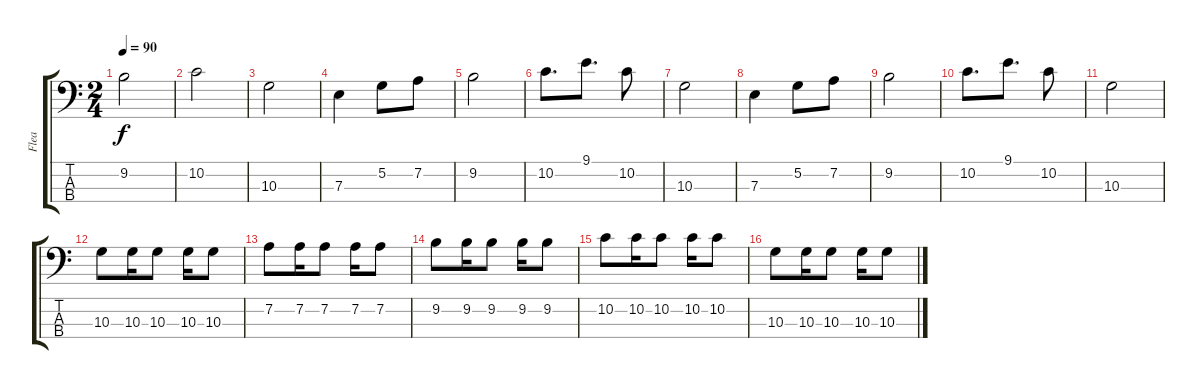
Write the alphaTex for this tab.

\track ("Flea" "Flea") {instrument electricbassfinger}
\staff {score tabs}
\tuning (G2 D2 A1 E1) {hide}
\ts (2 4)
\tempo 90
\clef f4
\ks c
9.2.2{dy f} |
10.2.2 |
10.3.2 |
7.3.4 5.2.8 7.2.8 |
9.2.2 |
10.2.8{d} 9.1.8{d} 10.2.8 |
10.3.2 |
7.3.4 5.2.8 7.2.8 |
9.2.2 |
10.2.8{d} 9.1.8{d} 10.2.8 |
10.3.2 |
10.3.8 10.3.16 10.3.8 10.3.16 10.3.8 |
7.2.8 7.2.16 7.2.8 7.2.16 7.2.8 |
9.2.8 9.2.16 9.2.8 9.2.16 9.2.8 |
10.2.8 10.2.16 10.2.8 10.2.16 10.2.8 |
10.3.8 10.3.16 10.3.8 10.3.16 10.3.8
